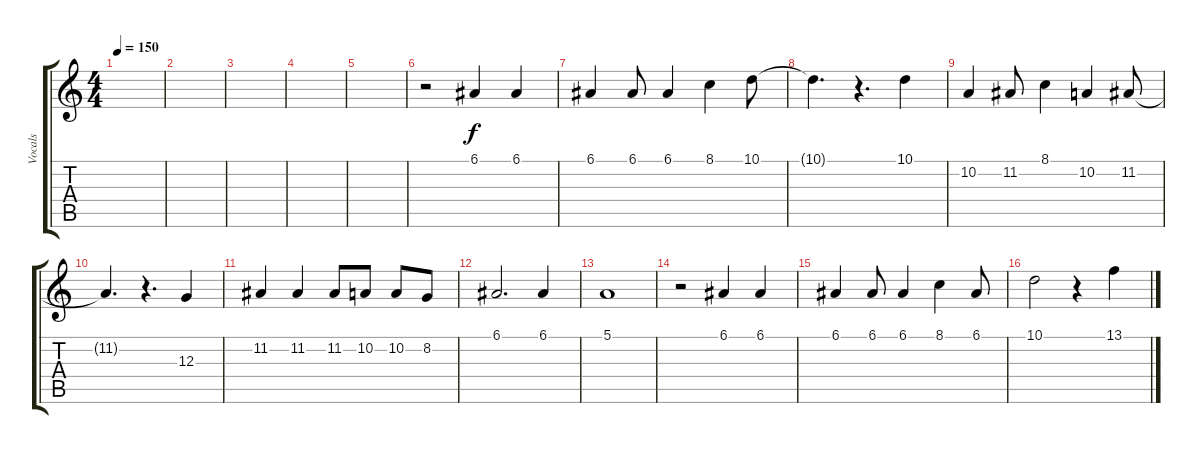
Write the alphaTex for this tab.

\track ("Vocals" "Vocals") {instrument lead6voice}
\staff {score tabs}
\tuning (E4 B3 G3 D3 A2 E2) {hide}
\ts (4 4)
\tempo 150
\clef g2
\ks c
|
|
|
|
|
r.2 6.1.4 6.1.4 |
6.1.4 6.1.8 6.1.4 8.1.4 10.1.8 |
10.1{t}.4{d} r.4{d} 10.1.4 |
10.2.4 11.2.8 8.1.4 10.2.4 11.2.8 |
11.2{t}.4{d} r.4{d} 12.3.4 |
11.2.4 11.2.4 11.2.8 10.2.8 10.2.8 8.2.8 |
6.1.2{d} 6.1.4 |
5.1.1 |
r.2 6.1.4 6.1.4 |
6.1.4 6.1.8 6.1.4 8.1.4 6.1.8 |
10.1.2 r.4 13.1.4
